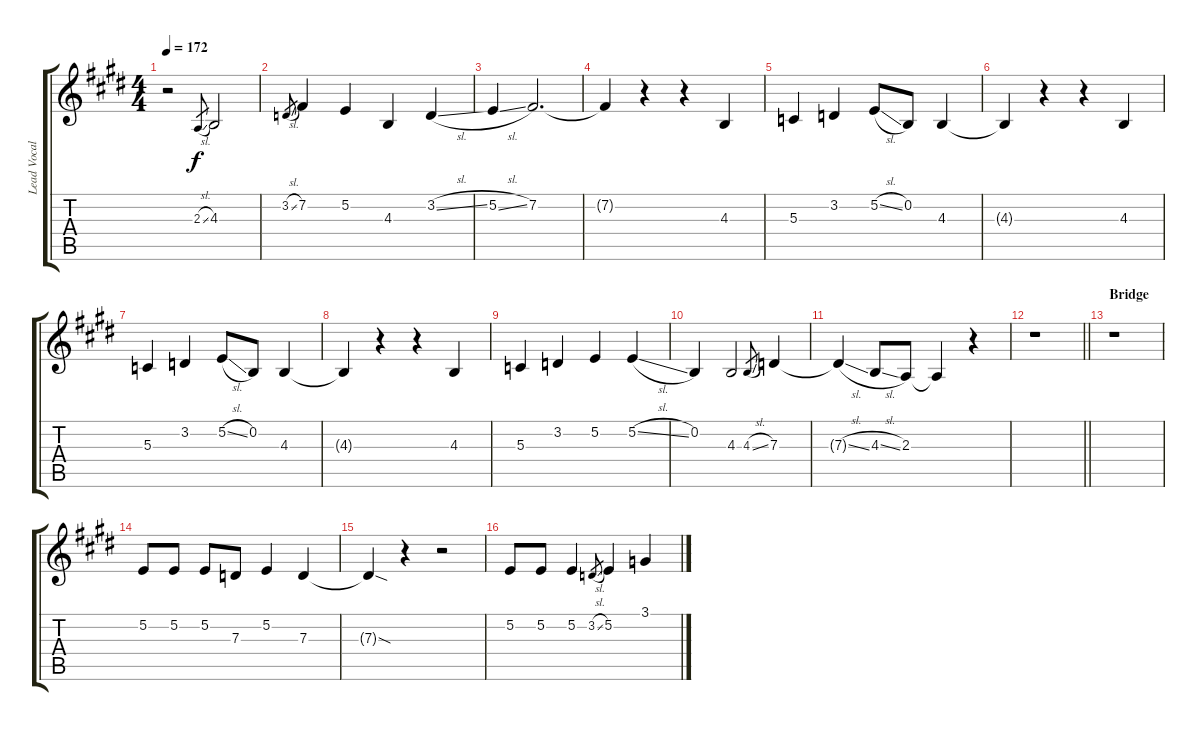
\track ("Lead Vocals" "Lead Vocal") {instrument flute}
\staff {score tabs}
\tuning (E4 B3 G3 D3 A2 E2) {hide}
\ts (4 4)
\tempo 172
\clef g2
\ks e
r.2{dy f} 2.3{sl}.8{gr} 4.3.2 |
3.2{sl}.8{gr} 7.2.4 5.2.4 4.3.4 3.2{sl}.4 |
5.2{sl}.4 7.2.2{d} |
7.2{t}.4 r.4 r.4 4.3.4 |
5.3.4 3.2.4 5.2{sl}.8 0.2.8 4.3.4 |
4.3{t}.4 r.4 r.4 4.3.4 |
5.3.4 3.2.4 5.2{sl}.8 0.2.8 4.3.4 |
4.3{t}.4 r.4 r.4 4.3.4 |
5.3.4 3.2.4 5.2.4 5.2{sl}.4 |
0.2.4 4.3.2 4.3{sl}.8{gr} 7.3.4 |
7.3{sl t}.4 4.3{sl}.8 2.3.8 2.3{t}.4 r.4 |
\barLineRight lightlight
r.1 |
\section ("" "Bridge")
r.1 |
5.2.8 5.2.8 5.2.8 7.3.8 5.2.4 7.3.4 |
7.3{sod t}.4 r.4 r.2 |
5.2.8 5.2.8 5.2.4 3.2{sl}.8{gr} 5.2.4 3.1.4
